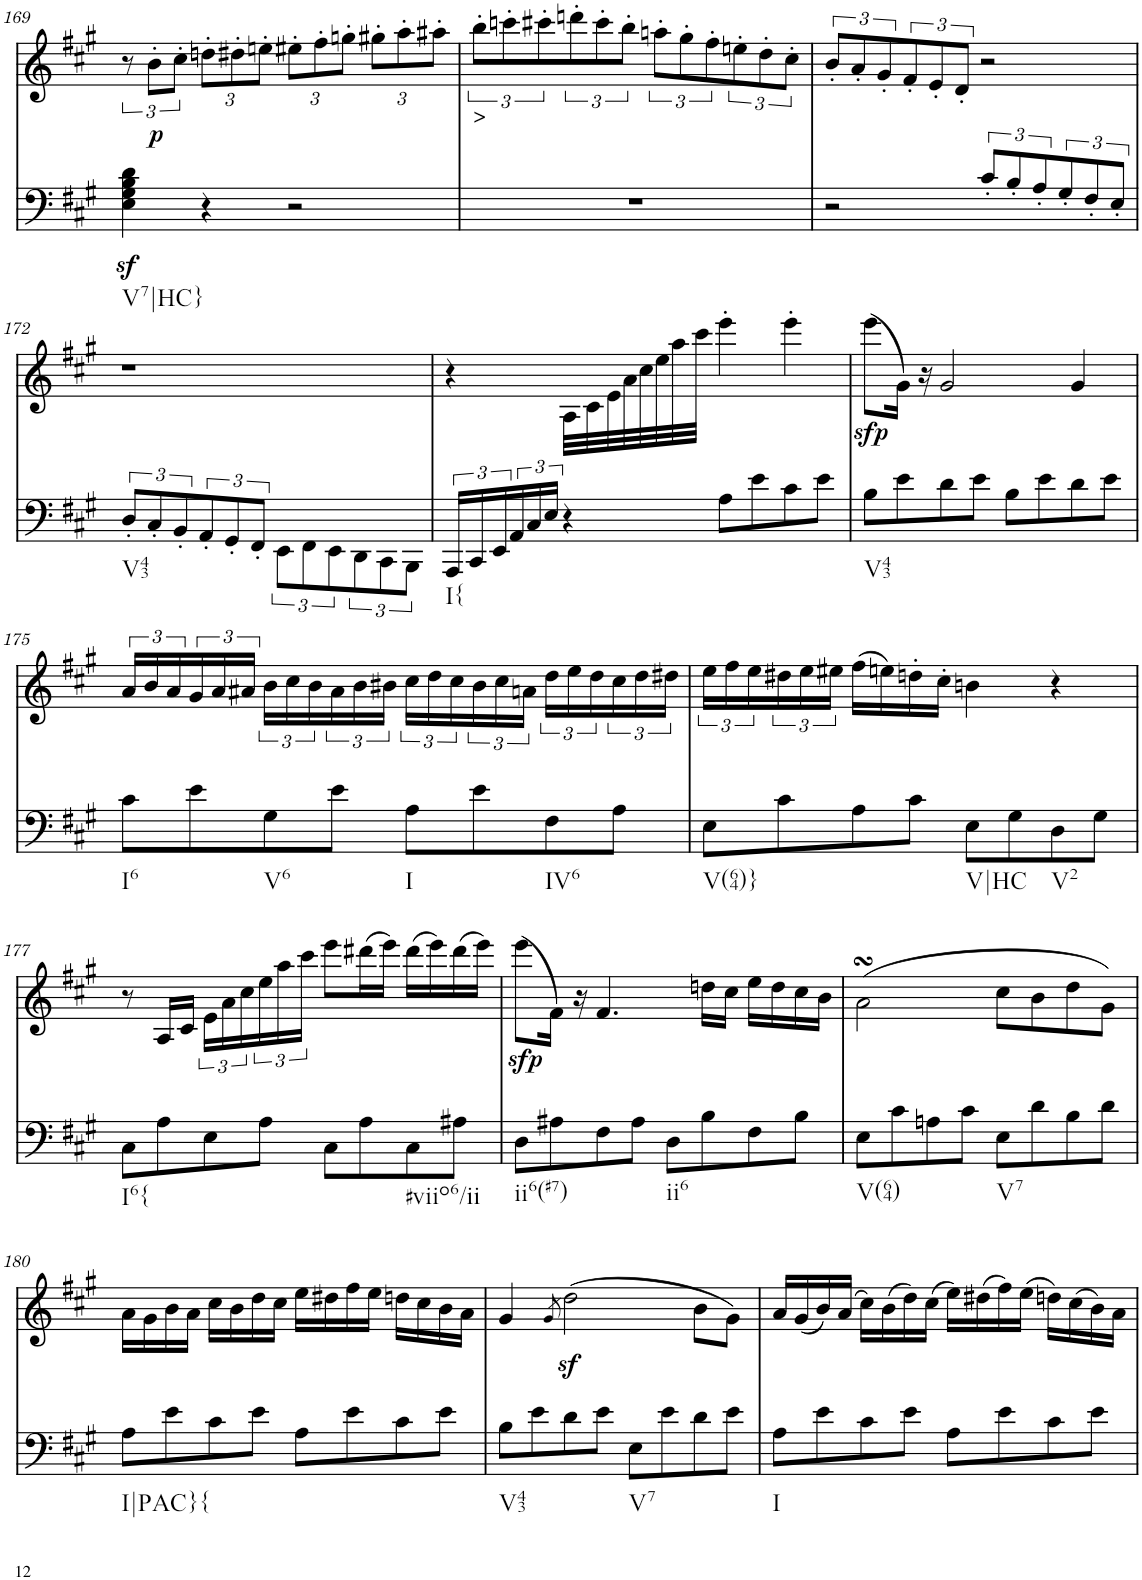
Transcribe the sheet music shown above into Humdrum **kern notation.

**kern	**kern	**text	**dynam
*part2	*part1	*part1	*part1
*staff2	*staff1	*staff1	*staff1
*I"piano	*I"piano	*	*
*I'Pno	*I'Pno	*	*
!!LO:PB:g=z
*clefF4	*clefG2	*	*
*k[f#c#g#]	*k[f#c#g#]	*	*
*A:	*A:	*	*
*M4/4	*M4/4	*	*
=169	=169	=169	=169
!LO:TX:b:t=V7|HC}	!	!	!
4E\z< 4G#\z< 4B\z< 4d\z<	12r	.	.
!	!	!	!LO:DY:b
.	12b'\L	.	p
.	12cc#'\J	.	.
*	*Xbrackettup	*	*
4r	12ddn'\L	.	.
.	12dd#X'\	.	.
.	12een'\J	.	.
2r	12ee#X'\L	.	.
.	12ff#'\	.	.
.	12ggn'\J	.	.
.	12gg#X'\L	.	.
.	12aa'\	.	.
.	12aa#X'\J	.	.
=170	=170	=170	=170
*	*brackettup	*	*
!	!	!LO:LY:b	!
1r	12bb'\L	>	.
.	12cccn'\	.	.
.	12ccc#X'\	.	.
.	12dddn'\	.	.
.	12ccc#'\	.	.
.	12bb'\J	.	.
.	12aan'\L	.	.
.	12gg#'\	.	.
.	12ff#'\	.	.
.	12een'\	.	.
.	12dd'\	.	.
.	12cc#'\J	.	.
=171	=171	=171	=171
2r	12b'/L	.	.
.	12a'/	.	.
.	12g#'/	.	.
.	12f#'/	.	.
.	12e'/	.	.
.	12d'/J	.	.
12c#'/L	2r	.	.
12B'/	.	.	.
12A'/	.	.	.
12G#'/	.	.	.
12F#'/	.	.	.
12E'/J	.	.	.
!!LO:LB:g=z
=172	=172	=172	=172
!LO:TX:b:t=V43	!	!	!
12D'/L	1r	.	.
12C#'/	.	.	.
12BB'/	.	.	.
12AA'/	.	.	.
12GG#'/	.	.	.
12FF#'/J	.	.	.
12EE\L	.	.	.
12FF#\	.	.	.
12EE\	.	.	.
12DD\	.	.	.
12CC#\	.	.	.
12BBB\J	.	.	.
=173	=173	=173	=173
!LO:TX:b:t=I{	!	!	!
24AAA/LL	4r	.	.
24CC#/	.	.	.
24EE/	.	.	.
24AA/	.	.	.
24C#/	.	.	.
24E/JJ	.	.	.
4r	32A\LLL	.	.
.	32c#\	.	.
.	32e\	.	.
.	32a\	.	.
.	32cc#\	.	.
.	32ee\	.	.
.	32aa\	.	.
.	32ccc#\JJJ	.	.
8A\L	4eee'\	.	.
8e\	.	.	.
8c#\	4eee'\	.	.
8e\J	.	.	.
=174	=174	=174	=174
!LO:TX:b:t=V43	!	!	!
!	!	!	!LO:DY:b
8B\L	(8eee\L	.	sfp
8e\	16g#\Jk)	.	.
.	16r	.	.
8d\	2g#/	.	.
8e\J	.	.	.
8B\L	.	.	.
8e\	.	.	.
8d\	4g#/	.	.
8e\J	.	.	.
!!LO:LB:g=z
=175	=175	=175	=175
!LO:TX:b:t=I6	!	!	!
8c#\L	24a/LL	.	.
.	24b/	.	.
.	24a/	.	.
8e\	24g#/	.	.
.	24a/	.	.
.	24a#X/JJ	.	.
!LO:TX:b:t=V6	!	!	!
8G#\	24b\LL	.	.
.	24cc#\	.	.
.	24b\	.	.
8e\J	24a#\	.	.
.	24b\	.	.
.	24b#X\JJ	.	.
!LO:TX:b:t=I	!	!	!
8A\L	24cc#\LL	.	.
.	24dd\	.	.
.	24cc#\	.	.
8e\	24b#\	.	.
.	24cc#\	.	.
.	24an\JJ	.	.
!LO:TX:b:t=IV6	!	!	!
8F#\	24dd\LL	.	.
.	24ee\	.	.
.	24dd\	.	.
8A\J	24cc#\	.	.
.	24dd\	.	.
.	24dd#X\JJ	.	.
=176	=176	=176	=176
!LO:TX:b:t=V(64)}	!	!	!
8E\L	24ee\LL	.	.
.	24ff#\	.	.
.	24ee\	.	.
8c#\	24dd#X\	.	.
.	24ee\	.	.
.	24ee#X\JJ	.	.
8A\	(16ff#\LL	.	.
.	16een\)	.	.
8c#\J	16ddn'\	.	.
.	16cc#'\JJ	.	.
!LO:TX:b:t=V|HC	!	!	!
8E\L	4bn\	.	.
8G#\	.	.	.
!LO:TX:b:t=V2	!	!	!
8D\	4r	.	.
8G#\J	.	.	.
!!LO:LB:g=z
=177	=177	=177	=177
!LO:TX:b:t=I6{	!	!	!
8C#\L	8r	.	.
8A\	16A/LL	.	.
.	16c#/JJ	.	.
8E\	24e\LL	.	.
.	24a\	.	.
.	24cc#\	.	.
8A\J	24ee\	.	.
.	24aa\	.	.
.	24ccc#\JJ	.	.
8C#\L	8eee\L	.	.
8A\	(16ddd#X\L	.	.
.	16eee\JJ)	.	.
!LO:TX:b:t=#viio6/ii	!	!	!
8C#\	(16ddd#\LL	.	.
.	16eee\)	.	.
8A#X\J	(16ddd#\	.	.
.	16eee\JJ)	.	.
=178	=178	=178	=178
!LO:TX:b:t=ii6(#7)	!	!	!
!	!	!	!LO:DY:b
8D\L	(8eee\L	.	sfp
8A#X\	16f#\Jk)	.	.
.	16r	.	.
8F#\	4.f#/	.	.
8A#\J	.	.	.
!LO:TX:b:t=ii6	!	!	!
8D\L	.	.	.
8B\	16ddn\LL	.	.
.	16cc#\JJ	.	.
8F#\	16ee\LL	.	.
.	16dd\	.	.
8B\J	16cc#\	.	.
.	16b\JJ	.	.
=179	=179	=179	=179
!LO:TX:b:t=V(64)	!	!	!
8E\L	(2asSSs\	.	.
8c#\	.	.	.
8An\	.	.	.
8c#\J	.	.	.
!LO:TX:b:t=V7	!	!	!
8E\L	8cc#\L	.	.
8d\	8b\	.	.
8B\	8dd\	.	.
8d\J	8g#\J)	.	.
!!LO:LB:g=z
=180	=180	=180	=180
!LO:TX:b:t=I|PAC}{	!	!	!
8A\L	16a\LL	.	.
.	16g#\	.	.
8e\	16b\	.	.
.	16a\JJ	.	.
8c#\	16cc#\LL	.	.
.	16b\	.	.
8e\J	16dd\	.	.
.	16cc#\JJ	.	.
8A\L	16ee\LL	.	.
.	16dd#X\	.	.
8e\	16ff#\	.	.
.	16ee\JJ	.	.
8c#\	16ddn\LL	.	.
.	16cc#\	.	.
8e\J	16b\	.	.
.	16a\JJ	.	.
=181	=181	=181	=181
!LO:TX:b:t=V43	!	!	!
8B\L	4g#/	.	.
8e\	.	.	.
.	8qg#/	.	.
8d\	(2ddz<\	.	.
8e\J	.	.	.
!LO:TX:b:t=V7	!	!	!
8E\L	.	.	.
8e\	.	.	.
8d\	8b\L	.	.
8e\J	8g#\J)	.	.
=182	=182	=182	=182
!LO:TX:b:t=I	!	!	!
8A\L	16a/LL	.	.
.	(16g#/	.	.
8e\	16b/)	.	.
.	(16a/JJ	.	.
8c#\	16cc#\LL)	.	.
.	(16b\	.	.
8e\J	16dd\)	.	.
.	(16cc#\JJ	.	.
8A\L	16ee\LL)	.	.
.	(16dd#X\	.	.
8e\	16ff#\)	.	.
.	(16ee\JJ	.	.
8c#\	16ddn\LL)	.	.
.	(16cc#\	.	.
8e\J	16b\)	.	.
.	16a\JJ	.	.
=	=	=	=
*-	*-	*-	*-
